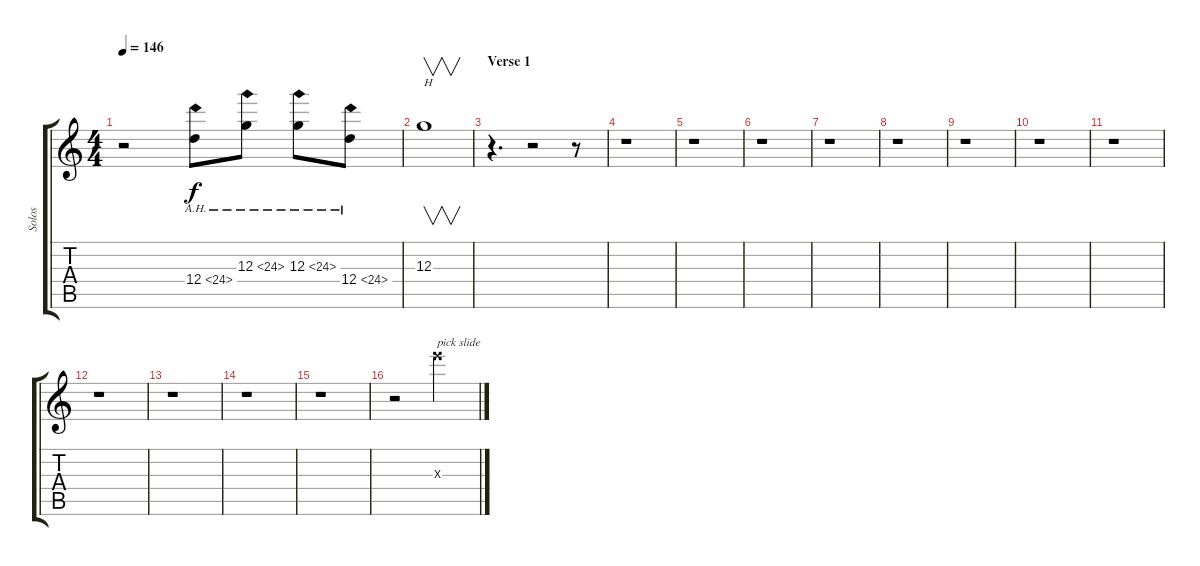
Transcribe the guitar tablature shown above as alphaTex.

\track ("Solos" "Solos") {instrument distortionguitar}
\staff {score tabs}
\tuning (E4 B3 G3 D3 A2 E2) {hide}
\ts (4 4)
\tempo 146
\clef g2
\ks c
r.2{dy f} 12.4{ah 12}.8 12.3{ah 12}.8 12.3{ah 12}.8 12.4{ah 12}.8 |
12.3.1{v txt "H"} |
\section ("" "Verse 1")
r.4{d} r.2 r.8 |
r.1 |
r.1 |
r.1 |
r.1 |
r.1 |
r.1 |
r.1 |
r.1 |
r.1 |
r.1 |
r.1 |
r.1 |
r.2 21.3{x}.2{txt "pick slide"}
